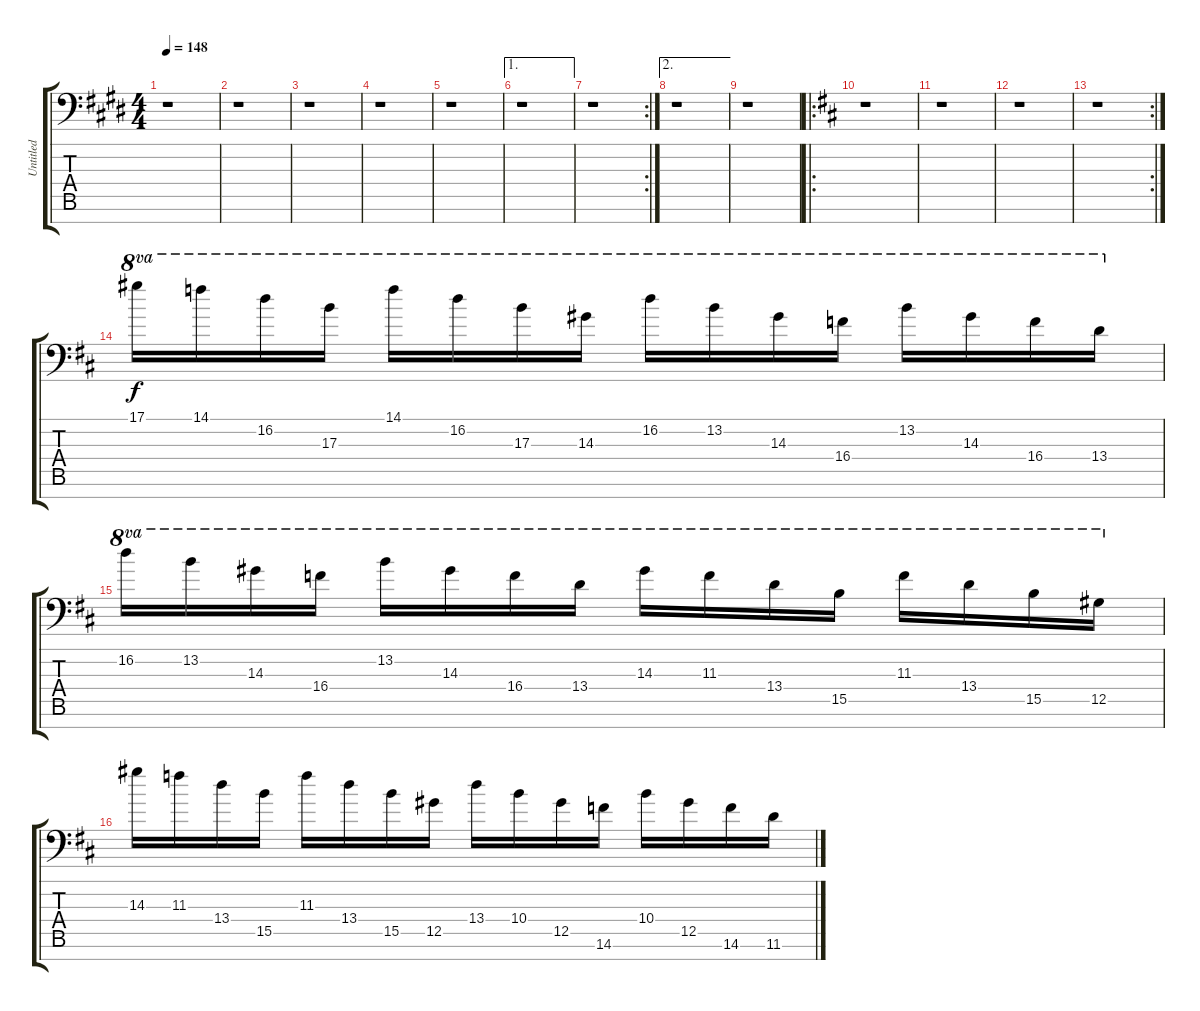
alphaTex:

\track ("Untitled" "Untitled") {instrument distortionguitar}
\staff {score tabs}
\tuning (Eb4 Bb3 Gb3 Db3 Ab2 Eb2 Bb1) {hide}
\ts (4 4)
\tempo 148
\clef f4
\ks e
r.1{dy f} |
r.1 |
r.1 |
r.1 |
r.1 |
\ae 1
r.1 |
\rc 2
r.1 |
\ae 2
r.1 |
r.1 |
\ro
\ks d
r.1 |
r.1 |
r.1 |
\rc 2
r.1 |
17.1.16{ot 8va} 14.1.16{ot 8va} 16.2.16{ot 8va} 17.3.16{ot 8va} 14.1.16{ot 8va} 16.2.16{ot 8va} 17.3.16{ot 8va} 14.3.16{ot 8va} 16.2.16{ot 8va} 13.2.16{ot 8va} 14.3.16{ot 8va} 16.4.16{ot 8va} 13.2.16{ot 8va} 14.3.16{ot 8va} 16.4.16{ot 8va} 13.4.16{ot 8va} |
16.2.16{ot 8va} 13.2.16{ot 8va} 14.3.16{ot 8va} 16.4.16{ot 8va} 13.2.16{ot 8va} 14.3.16{ot 8va} 16.4.16{ot 8va} 13.4.16{ot 8va} 14.3.16{ot 8va} 11.3.16{ot 8va} 13.4.16{ot 8va} 15.5.16{ot 8va} 11.3.16{ot 8va} 13.4.16{ot 8va} 15.5.16{ot 8va} 12.5.16{ot 8va} |
14.3.16 11.3.16 13.4.16 15.5.16 11.3.16 13.4.16 15.5.16 12.5.16 13.4.16 10.4.16 12.5.16 14.6.16 10.4.16 12.5.16 14.6.16 11.6.16
